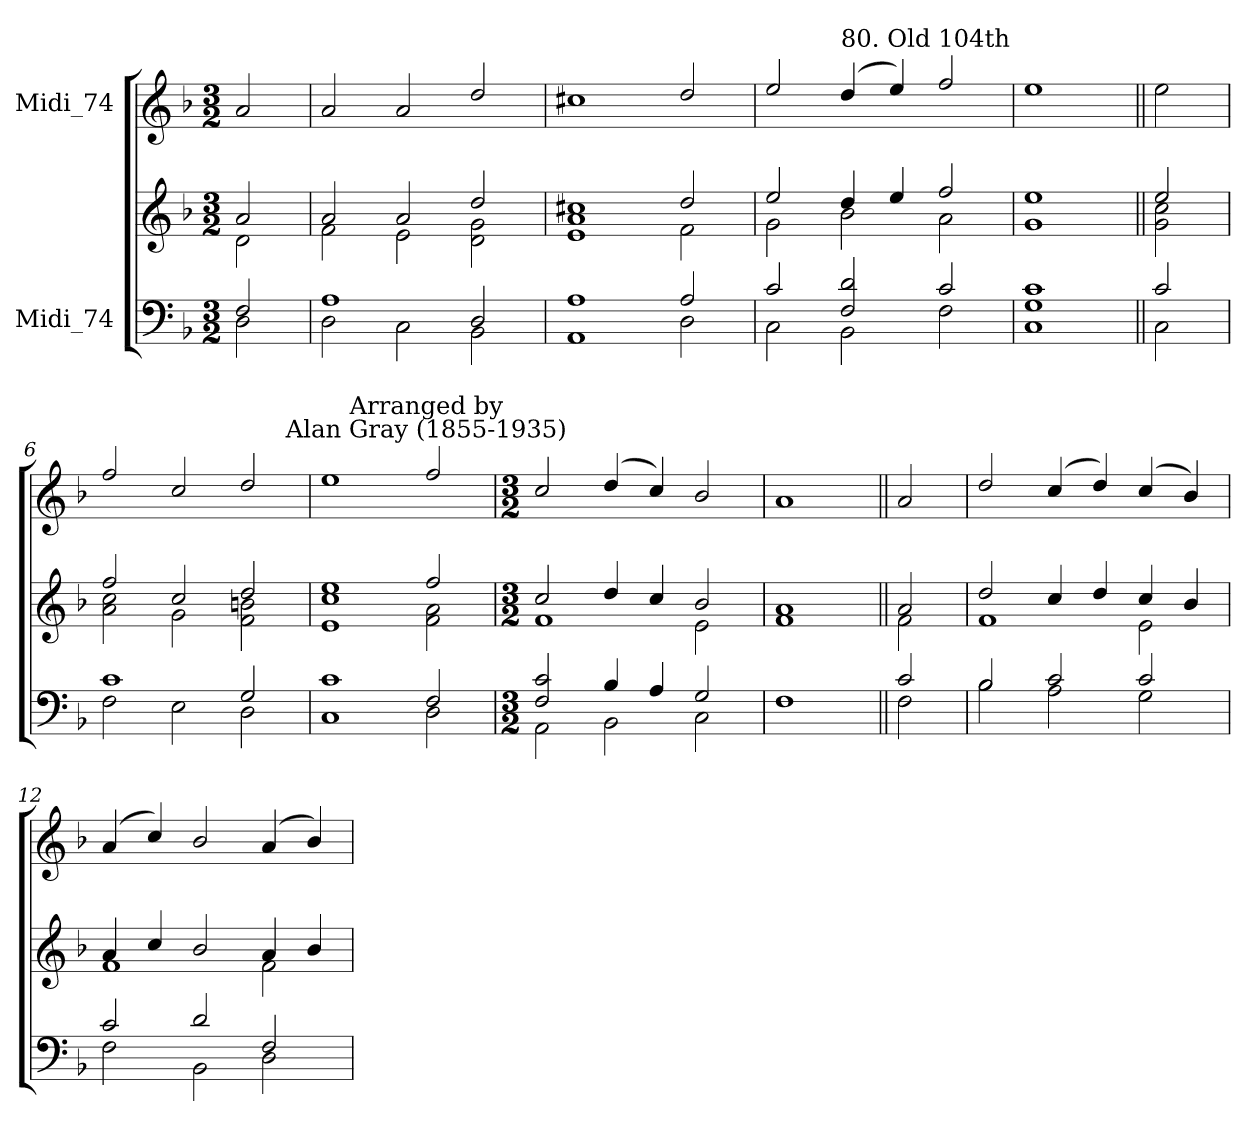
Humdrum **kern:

**kern	**kern	**kern
*part2	*part2	*part1
*staff3	*staff2	*staff1
*I"Midi_74	*	*I"Midi_74
*clefF4	*clefG2	*clefG2
*k[b-]	*k[b-]	*k[b-]
*F:	*F:	*F:
*M3/2	*M3/2	*M3/2
=	=	=
*^	*^	*^
*	*^	*	*^	*	*
2F/	2ryy	2D\	2a/	2ryy	2d\	2a	2ryy
=1	=1	=1	=1	=1	=1	=1	=1
1A/	1.ryy	2D\	2a/	1.ryy	2f\	2a	1.ryy
.	.	2C\	2a/	.	2e\	2a	.
2D/	.	2BB-\	2dd/	.	2d\ 2g\	2dd	.
=2	=2	=2	=2	=2	=2	=2	=2
1A/	1.ryy	1AA\	1cc#X/	1.ryy	1e\ 1a\	1cc#X	1.ryy
2A/	.	2D\	2dd/	.	2f\	2dd	.
=3	=3	=3	=3	=3	=3	=3	=3
2c/	1ryy	2C\	2ee/	1.ryy	2g\	2ee	1.ryy
!	!	!	!	!	!	!LO:TX:a:t=80. Old 104th	!
2F/ 2d/	.	2BB-\	4dd/	.	2b-\	(>4dd	.
.	.	.	4ee/	.	.	4ee)	.
2c/	2ryy	2F\	2ff/	.	2a\	2ff	.
=4	=4	=4	=4	=4	=4	=4	=4
1G/ 1c/	1ryy	1C\	1ee/	1ryy	1g\	1ee	1ryy
=5||	=5||	=5||	=5||	=5||	=5||	=5||	=5||
2c/	2ryy	2C\	2ee/	2ryy	2g\ 2cc\	2ee	2ryy
=6	=6	=6	=6	=6	=6	=6	=6
1c/	1.ryy	2F\	2ff/	1.ryy	2a\ 2cc\	2ff	1.ryy
.	.	2E\	2cc/	.	2g\	2cc	.
2G/	.	2D\	2dd/	.	2f\ 2bn\	2dd	.
=7	=7	=7	=7	=7	=7	=7	=7
1c/	1.ryy	1C\	1ee/	1.ryy	1e\ 1cc\	1ee	1.ryy
!	!	!	!	!	!	!LO:TX:a:cj:t=Arranged by\nAlan Gray (1855-1935)	!
2F/	.	2D\	2ff/	.	2f\ 2a\	2ff	.
!!LO:LB:g=z	!!
=8	=8	=8	=8	=8	=8	=8	=8
*M3/2	*	*	*M3/2	*	*	*M3/2	*
2F/ 2c/	1.ryy	2AA\	2cc/	1.ryy	1f\	2cc	1.ryy
4B-/	.	2BB-\	4dd/	.	.	(>4dd	.
4A/	.	.	4cc/	.	.	4cc)	.
2G/	.	2C\	2b-/	.	2e\	2b-	.
=9	=9	=9	=9	=9	=9	=9	=9
1F/	1ryy	1ryy	1a/	1ryy	1f\	1a	1ryy
=10||	=10||	=10||	=10||	=10||	=10||	=10||	=10||
2c/	2ryy	2F\	2a/	2ryy	2f\	2a	2ryy
=11	=11	=11	=11	=11	=11	=11	=11
2B-/	1.ryy	2B-\	2dd/	1.ryy	1f\	2dd	1.ryy
2c/	.	2A\	4cc/	.	.	(>4cc	.
.	.	.	4dd/	.	.	4dd)	.
2c/	.	2G\	4cc/	.	2e\	(>4cc	.
.	.	.	4b-/	.	.	4b-)	.
=12	=12	=12	=12	=12	=12	=12	=12
2c/	1.ryy	2F\	4a/	1.ryy	1f\	(>4a	1.ryy
.	.	.	4cc/	.	.	4cc)	.
2d/	.	2BB-\	2b-/	.	.	2b-/	.
2F/	.	2D\	4a/	.	2f\	(<4a/	.
.	.	.	4b-/	.	.	4b-/)	.
*v	*v	*v	*	*	*	*v	*v
*	*v	*v	*v	*
=	=	=
*-	*-	*-
